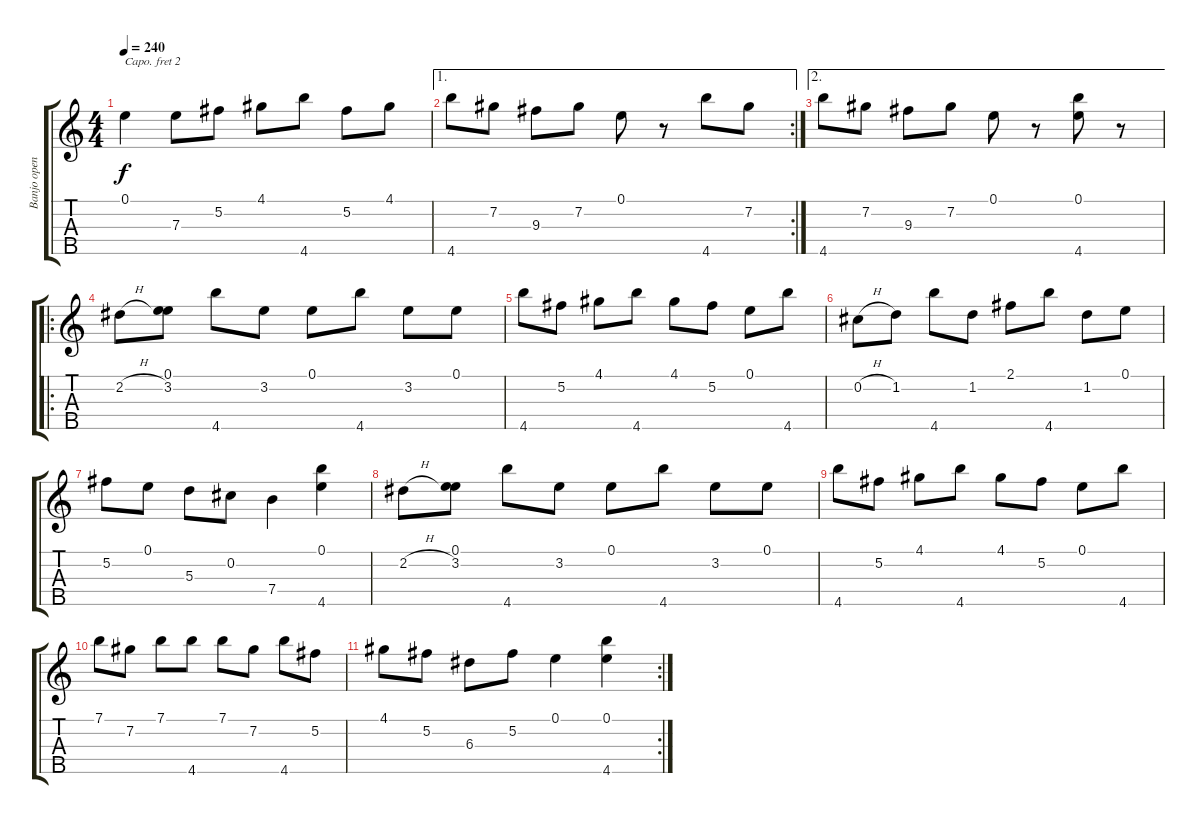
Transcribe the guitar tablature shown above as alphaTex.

\track ("Banjo open G" "Banjo open") {instrument banjo}
\staff {score tabs}
\capo 2
\tuning (D4 B3 G3 D3 F4) {hide}
\displaytranspose 12
\ts (4 4)
\tempo 240
\clef g2
\ks c
0.1.4{dy f} 7.3.8 5.2.8 4.1.8 4.5.8 5.2.8 4.1.8 |
\ae 1
\rc 2
4.5.8 7.2.8 9.3.8 7.2.8 0.1.8 r.8 4.5.8 7.2.8 |
\ae 2
4.5.8 7.2.8 9.3.8 7.2.8 0.1.8 r.8 (0.1 4.5).8 r.8 |
\ro
2.2{h}.8 (0.1 3.2).8 4.5.8 3.2.8 0.1.8 4.5.8 3.2.8 0.1.8 |
4.5.8 5.2.8 4.1.8 4.5.8 4.1.8 5.2.8 0.1.8 4.5.8 |
0.2{h}.8 1.2.8 4.5.8 1.2.8 2.1.8 4.5.8 1.2.8 0.1.8 |
5.2.8 0.1.8 5.3.8 0.2.8 7.4.4 (0.1 4.5).4 |
2.2{h}.8 (0.1 3.2).8 4.5.8 3.2.8 0.1.8 4.5.8 3.2.8 0.1.8 |
4.5.8 5.2.8 4.1.8 4.5.8 4.1.8 5.2.8 0.1.8 4.5.8 |
7.1.8 7.2.8 7.1.8 4.5.8 7.1.8 7.2.8 4.5.8 5.2.8 |
\rc 2
4.1.8 5.2.8 6.3.8 5.2.8 0.1.4 (0.1 4.5).4
